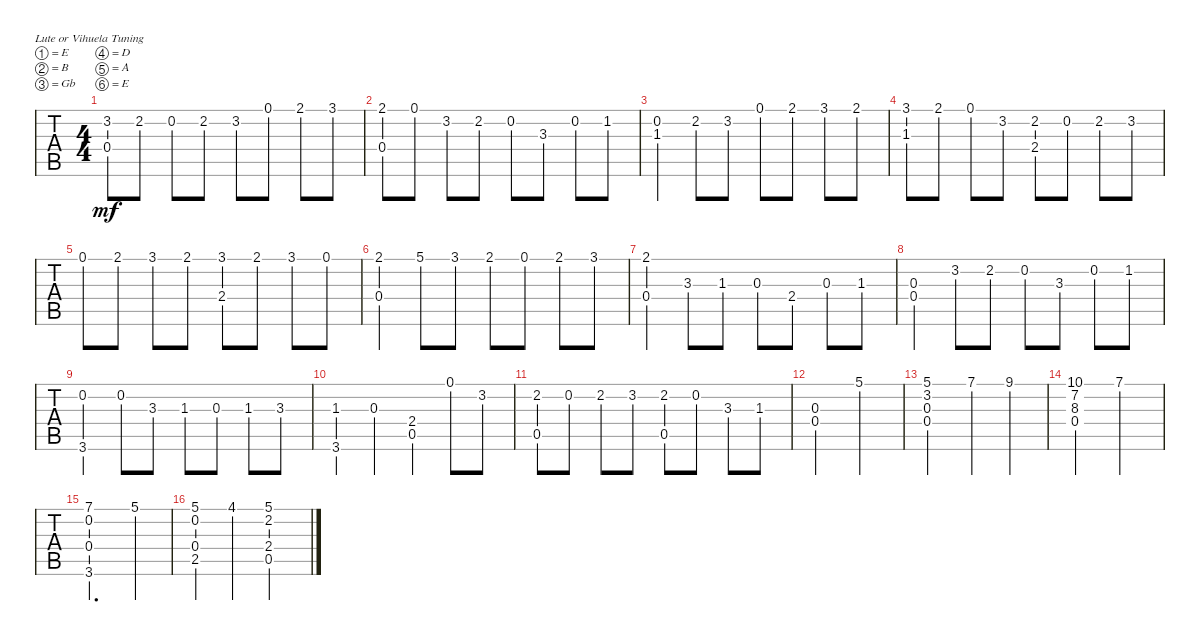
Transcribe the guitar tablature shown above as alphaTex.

\bracketExtendMode groupsimilarinstruments
\singleTrackTrackNamePolicy hidden
\multiTrackTrackNamePolicy hidden
\firstSystemTrackNameOrientation horizontal
\otherSystemsTrackNameOrientation horizontal
\track ("" "S-Gt") {instrument acousticguitarsteel}
\staff {tabs}
\tuning (E4 B3 Gb3 D3 A2 E2)
\ts (4 4)
\tempo (220 hide)
\clef g2
\ks d
(3.2 0.4).8{dy mf} 2.2.8 0.2.8 2.2.8 3.2.8 0.1.8 2.1.8 3.1.8 |
(2.1 0.4).8 0.1.8 3.2.8 2.2.8 0.2.8 3.3.8 0.2.8 1.2.8 |
(0.2 1.3).4 2.2.8 3.2.8 0.1.8 2.1.8 3.1.8 2.1.8 |
(3.1 1.3).8 2.1.8 0.1.8 3.2.8 (2.2 2.4).8 0.2.8 2.2.8 3.2.8 |
0.1.8 2.1.8 3.1.8 2.1.8 (3.1 2.4).8 2.1.8 3.1.8 0.1.8 |
(0.4 2.1).4 5.1.8 3.1.8 2.1.8 0.1.8 2.1.8 3.1.8 |
(2.1 0.4).4 3.3.8 1.3.8 0.3.8 2.4.8 0.3.8 1.3.8 |
(0.3 0.4).4 3.2.8 2.2.8 0.2.8 3.3.8 0.2.8 1.2.8 |
(0.2 3.6).4 0.2.8 3.3.8 1.3.8 0.3.8 1.3.8 3.3.8 |
(1.3 3.6).4 0.3.4 (2.4 0.5).4 0.1.8 3.2.8 |
(0.5 2.2).8 0.2.8 2.2.8 3.2.8 (2.2 0.5).8 0.2.8 3.3.8 1.3.8 |
(0.4 0.3).2 5.1.2 |
(5.1 3.2 0.3 0.4).2 7.1.4 9.1.4 |
(10.1 7.2 8.3 0.4).2 7.1.2 |
(7.1 0.2 0.4 3.6).2{d} 5.1.4 |
(5.1 2.5 0.4 0.2).4 4.1.4 (5.1 2.2 2.4 0.5).2
